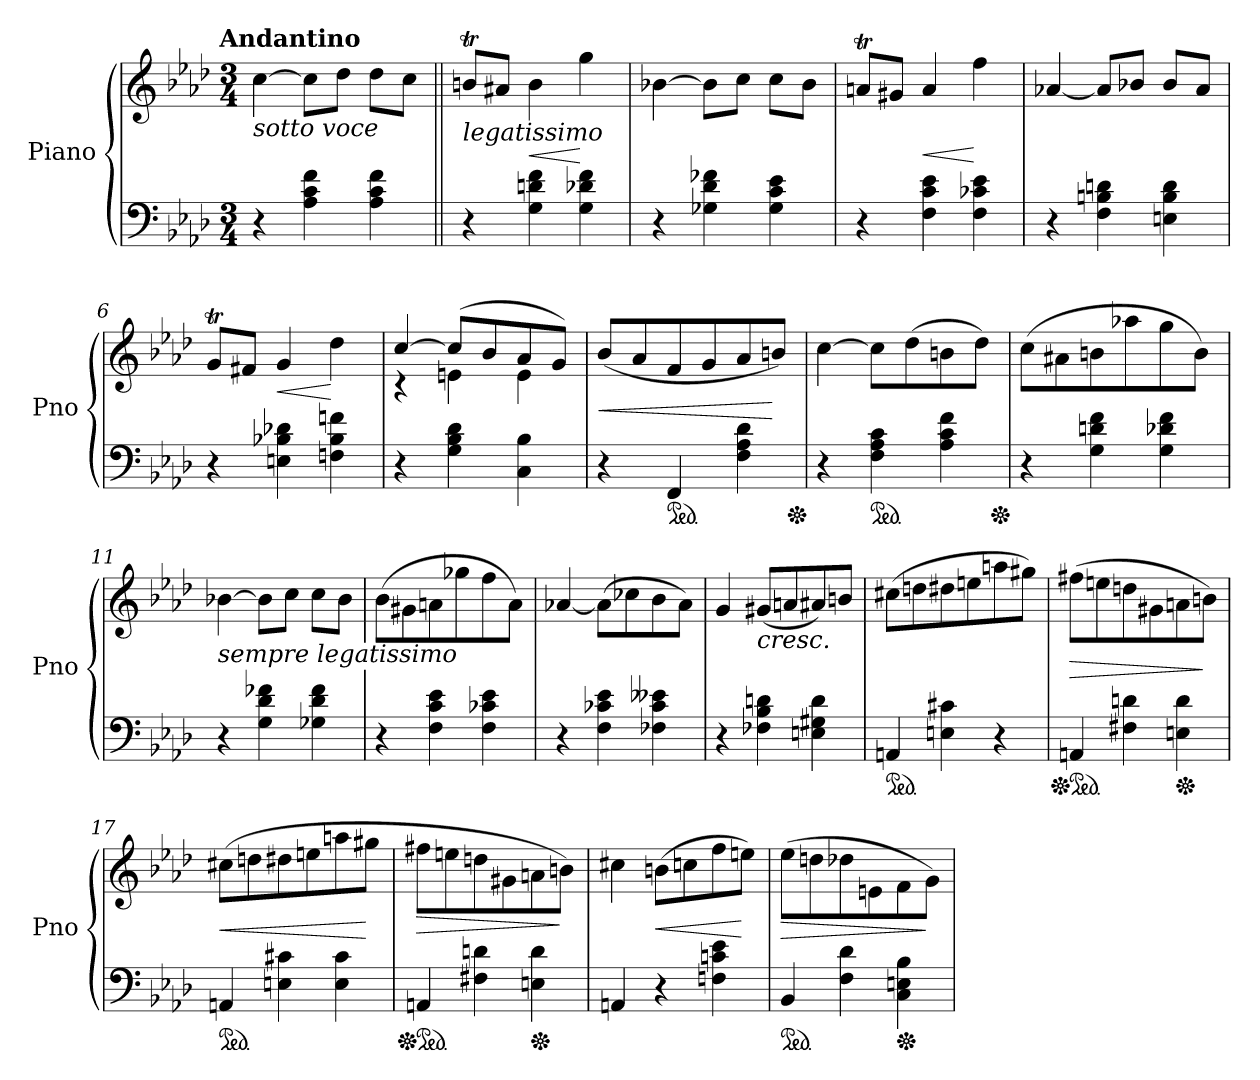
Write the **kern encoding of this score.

**kern	**kern	**dynam
*part1	*part1	*part1
*staff2	*staff1	*staff1/2
*I"Piano	*	*
*I'Pno	*	*
*clefF4	*clefG2	*
*k[b-e-a-d-]	*k[b-e-a-d-]	*
*f:	*f:	*
!!LO:TX:omd:t=Andantino
*M3/4	*M3/4	*
*MM126	*MM126	*
=1	=1	=1
!	!LO:TX:b:i:t=sotto voce	!
4r	[4cc	.
4A- 4c 4f	8ccL]	.
.	8dd-J	.
4A- 4c 4f	8dd-L	.
.	8ccJ	.
=2||	=2||	=2||
!	!LO:TX:b:i:t=legatissimo	!
4r	8bntL	.
.	8a#XJ	.
4G 4dn 4f	4b	<
4G 4d-X 4f	4gg	[
=3	=3	=3
4r	[4b-X	.
4G-X 4d- 4f-X	8b-L]	.
.	8ccJ	.
4G- 4c 4e-	8ccL	.
.	8b-J	.
=4	=4	=4
4r	8antL	.
.	8g#XJ	.
4F 4c 4e-	4a	<
4F 4c-X 4e-	4ff	[
=5	=5	=5
4r	[4a-X	.
4F 4Bn 4dn	8a-L]	.
.	8b-XJ	.
4En 4B 4d	8b-L	.
.	8a-J	.
=6	=6	=6
4r	8gtL	.
.	8f#XJ	.
4En 4B-X 4d-X	4g	<
4Fn 4B- 4fn	4dd-	[
=7	=7	=7
*	*^	*
4r	[4cc	4r	.
4G 4B- 4d-	(8ccL]	4en	.
.	8b-	.	.
4C 4B-	8a-	4e	.
.	8gJ)	.	.
*	*v	*v	*
=8	=8	=8
4r	(8b-L	<
.	8a-	.
*ped	*	*
4FF	8f	.
.	8g	.
4F 4A- 4d-	8a-	.
.	8bnJ)	[
*Xped	*	*
=9	=9	=9
4r	[4cc	.
*ped	*	*
4F 4A- 4c	8ccL]	.
.	(8dd-	.
4A- 4c 4f	8bn	.
.	8dd-J)	.
*Xped	*	*
=10	=10	=10
4r	(8ccL	.
.	8a#X	.
4G 4dn 4f	8bn	.
.	8aa-X	.
4G 4d-X 4f	8gg	.
.	8bJ)	.
=11	=11	=11
!	!LO:TX:b:i:t=sempre legatissimo	!
4r	[4b-X	.
4G 4d- 4f-X	8b-L]	.
.	8ccJ	.
4G-X 4d- 4f-	8ccL	.
.	8b-J	.
=12	=12	=12
4r	(8b-L	.
.	8g#X	.
4F 4c 4e-	8an	.
.	8gg-X	.
4F 4c-X 4e-	8ff	.
.	8aJ)	.
=13	=13	=13
4r	[4a-X	.
4F 4c-X 4e-	(8a-L]	.
.	8cc-X	.
4F-X 4c- 4e--X	8b-	.
.	8a-J)	.
=14	=14	=14
4r	4g	.
!	!LO:TX:b:i:t=cresc.	!
4F-X 4B- 4dn	(8g#XL	.
.	8an	.
4En 4G#X 4d	8a#X)	.
.	8bnJ	.
=15	=15	=15
*ped	*	*
4AAn	(8cc#XL	.
.	8ddn	.
4En 4c#X	8dd#X	.
.	8een	.
4r	8aan	.
.	8gg#XJ)	.
=16	=16	=16
*Xped	*	*
*ped	*	*
4AAn	(8ff#XL	>
.	8een	.
4F#X 4dn	8ddn	.
.	8g#X	.
*Xped	*	*
4En 4d	8an	.
.	8bnJ)	]
=17	=17	=17
*ped	*	*
4AAn	(8cc#XL	<
.	8ddn	.
4En 4c#X	8dd#X	.
.	8een	.
4E 4c#	8aan	.
.	8gg#XJ	[
=18	=18	=18
*Xped	*	*
*ped	*	*
4AAn	8ff#XL	>
.	8een	.
4F#X 4dn	8ddn	.
.	8g#X	.
*Xped	*	*
4En 4d	8an	.
.	8bnJ)	]
=19	=19	=19
4AAn	4cc#X	.
4r	(8bnL	<
.	8ccn	.
4Fn 4cn 4e-	8ff	.
.	8eenJ)	[
=20	=20	=20
*ped	*	*
4BB-	(8ee-\L	>
.	8ddn\	.
4F 4d-	8dd-X\	.
.	8en\	.
*Xped	*	*
4C 4En 4B-	8f\	.
.	8g\J)	]
=	=	=
*-	*-	*-
